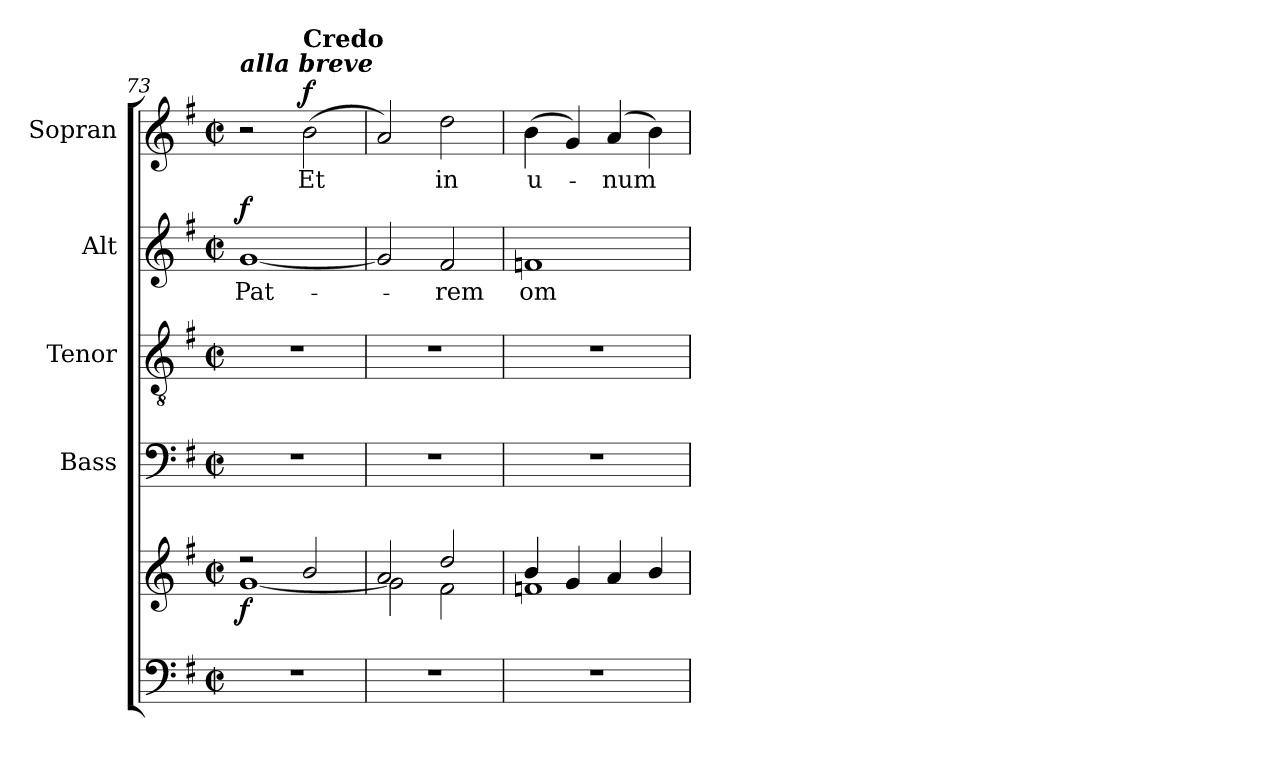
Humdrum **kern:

**kern	**kern	**dynam	**kern	**kern	**kern	**text	**dynam	**kern	**text	**dynam
*part5	*part5	*part5	*part4	*part3	*part2	*part2	*part2	*part1	*part1	*part1
*staff6	*staff5	*staff5/6	*staff4	*staff3	*staff2	*staff2	*staff2	*staff1	*staff1	*staff1
*	*	*	*I"Bass	*I"Tenor	*I"Alt	*	*	*I"Sopran	*	*
*	*	*	*I'B	*I'T	*I'A	*	*	*I'S	*	*
!!LO:PB:g=z
*clefF4	*clefG2	*	*clefF4	*clefGv2	*clefG2	*	*	*clefG2	*	*
*k[f#]	*k[f#]	*	*k[f#]	*k[f#]	*k[f#]	*	*	*k[f#]	*	*
*G:	*G:	*	*G:	*G:	*G:	*	*	*G:	*	*
*M2/2	*M2/2	*	*M2/2	*M2/2	*M2/2	*	*	*M2/2	*	*
*met(c|)	*met(c|)	*	*met(c|)	*met(c|)	*met(c|)	*	*	*met(c|)	*	*
=73	=73	=73	=73	=73	=73	=73	=73	=73	=73	=73
*	*^	*	*	*	*	*	*	*	*	*
!	!	!	!	!	!	!	!	!	!LO:TX:a:Bi:t=alla breve	!	!
!	!	!	!LO:DY:b	!	!	!	!LO:LY:b	!LO:DY:a	!	!	!
1r	2r	[<1g	f	1r	1r	[1g	Pat-	f	2r	.	.
!	!	!	!	!	!	!	!	!	!LO:TX:a:B:t=Credo	!	!
!	!	!	!	!	!	!	!	!	!	!LO:LY:b	!LO:DY:a
.	2b/	.	.	.	.	.	.	.	(>2b\	Et	f
=74	=74	=74	=74	=74	=74	=74	=74	=74	=74	=74	=74
1r	2a/	2g\]	.	1r	1r	2g/]	.	.	2a/)	.	.
!	!	!	!	!	!	!	!LO:LY:b	!	!	!LO:LY:b	!
.	2dd/	2f#\	.	.	.	2f#/	-rem	.	2dd\	in	.
=75	=75	=75	=75	=75	=75	=75	=75	=75	=75	=75	=75
!	!	!	!	!	!	!	!LO:LY:b	!	!	!LO:LY:b	!
1r	4b/	1fn	.	1r	1r	1fn	om-	.	(>4b\	u-	.
.	4g/	.	.	.	.	.	.	.	4g/)	.	.
!	!	!	!	!	!	!	!	!	!	!LO:LY:b	!
.	4a/	.	.	.	.	.	.	.	(4a/	-num	.
.	4b/	.	.	.	.	.	.	.	4b\)	.	.
*	*v	*v	*	*	*	*	*	*	*	*	*
=	=	=	=	=	=	=	=	=	=	=
*-	*-	*-	*-	*-	*-	*-	*-	*-	*-	*-
